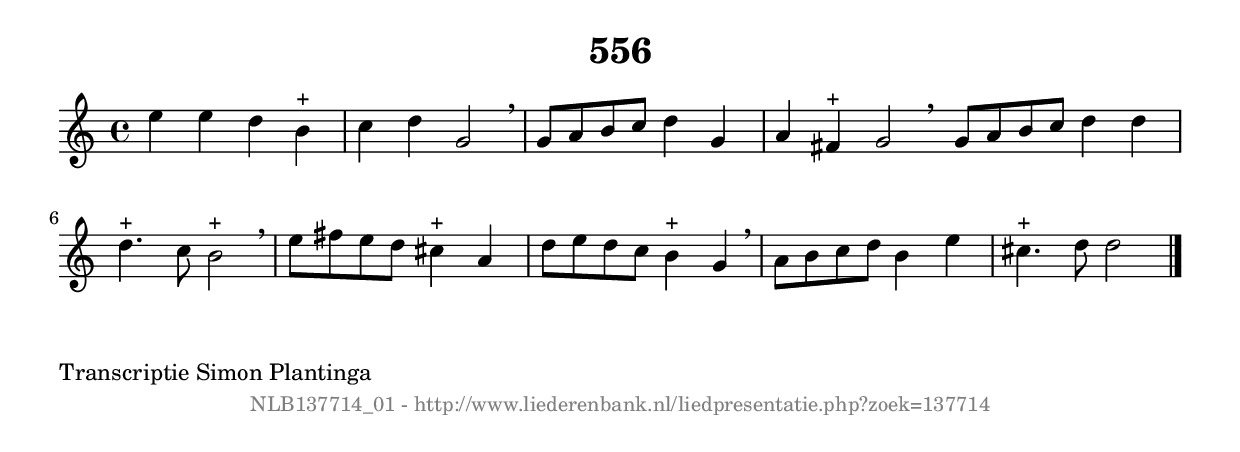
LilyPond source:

%
% produced by wce2krn 1.64 (7 June 2014)
%
\version"2.16"
#(append! paper-alist '(("long" . (cons (* 210 mm) (* 2000 mm)))))
#(set-default-paper-size "long")
sb = {\breathe}
mBreak = {\breathe }
bBreak = {\breathe }
x = {\once\override NoteHead #'style = #'cross }
gl=\glissando
itime={\override Staff.TimeSignature #'stencil = ##f }
ficta = {\once\set suggestAccidentals = ##t}
fine = {\once\override Score.RehearsalMark #'self-alignment-X = #1 \mark \markup {\italic{Fine}}}
dc = {\once\override Score.RehearsalMark #'self-alignment-X = #1 \mark \markup {\italic{D.C.}}}
dcf = {\once\override Score.RehearsalMark #'self-alignment-X = #1 \mark \markup {\italic{D.C. al Fine}}}
dcc = {\once\override Score.RehearsalMark #'self-alignment-X = #1 \mark \markup {\italic{D.C. al Coda}}}
ds = {\once\override Score.RehearsalMark #'self-alignment-X = #1 \mark \markup {\italic{D.S.}}}
dsf = {\once\override Score.RehearsalMark #'self-alignment-X = #1 \mark \markup {\italic{D.S. al Fine}}}
dsc = {\once\override Score.RehearsalMark #'self-alignment-X = #1 \mark \markup {\italic{D.S. al Coda}}}
pv = {\set Score.repeatCommands = #'((volta "1"))}
sv = {\set Score.repeatCommands = #'((volta "2"))}
tv = {\set Score.repeatCommands = #'((volta "3"))}
qv = {\set Score.repeatCommands = #'((volta "4"))}
xv = {\set Score.repeatCommands = #'((volta #f))}
\header{ tagline = ""
title = "556"
}
\score {{
\key d \dorian
\relative g'
{
\set melismaBusyProperties = #'()
\time 4/4
\tempo 4=120
\override Score.MetronomeMark #'transparent = ##t
\override Score.RehearsalMark #'break-visibility = #(vector #t #t #f)
e'4 e4 d4 b4^"+" | c4 d4 g,2 \sb | g8 a8 b8 c8 d4 g,4 | a4 fis4^"+" g2 \bar ":|:" \bBreak
g8 a8 b8 c8 d4 d4 | d4.^"+" c8 b2^"+" \sb | e8 fis8 e8 d8 cis4^"+" a4 | d8 e8 d8 c8 b4^"+" g4 \sb | a8 b8 c8 d8 b4 e4 | cis4.^"+" d8 d2 \bar "|."
 }}
 \midi { }
 \layout {
            indent = 0.0\cm
}
}
\markup { \wordwrap-string #" 
Transcriptie Simon Plantinga
"}
\markup { \vspace #0 } \markup { \with-color #grey \fill-line { \center-column { \smaller "NLB137714_01 - http://www.liederenbank.nl/liedpresentatie.php?zoek=137714" } } }
